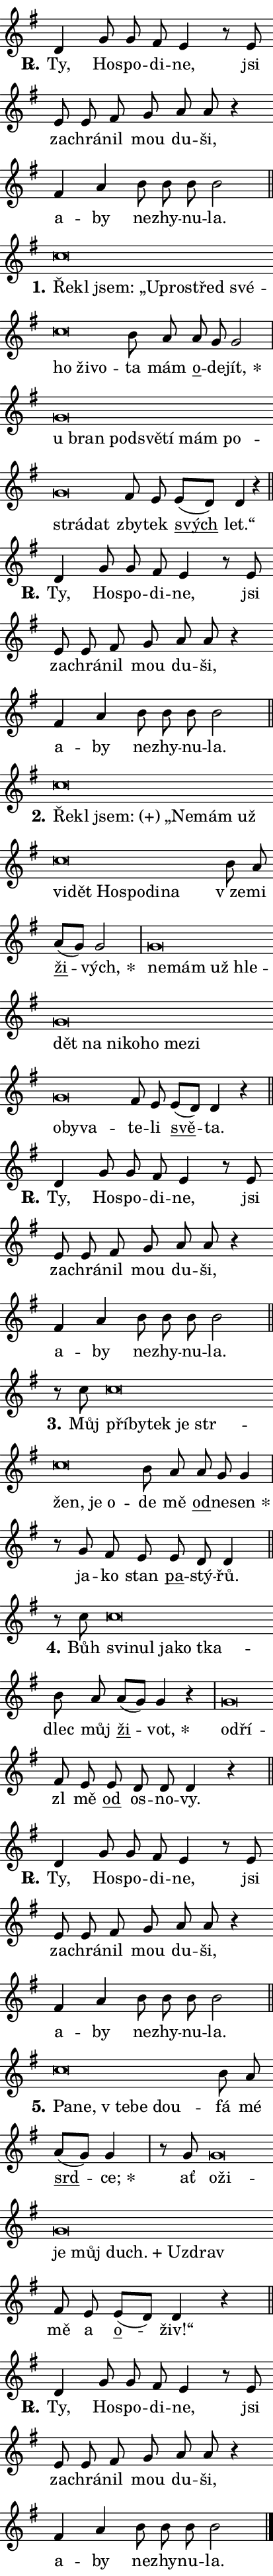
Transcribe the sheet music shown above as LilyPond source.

\version "2.22.1"
\header { tagline = "" }
\paper {
  indent = 0\cm
  top-margin = 0\cm
  right-margin = 0\cm
  bottom-margin = 0\cm
  left-margin = 0\cm
  paper-width = 7\cm
  page-breaking = #ly:one-page-breaking
  system-system-spacing.basic-distance = #11
  score-system-spacing.basic-distance = #11
  ragged-last = ##f
}


%% Author: Thomas Morley
%% https://lists.gnu.org/archive/html/lilypond-user/2020-05/msg00002.html
#(define (line-position grob)
"Returns position of @var[grob} in current system:
   @code{'start}, if at first time-step
   @code{'end}, if at last time-step
   @code{'middle} otherwise
"
  (let* ((col (ly:item-get-column grob))
         (ln (ly:grob-object col 'left-neighbor))
         (rn (ly:grob-object col 'right-neighbor))
         (col-to-check-left (if (ly:grob? ln) ln col))
         (col-to-check-right (if (ly:grob? rn) rn col))
         (break-dir-left
           (and
             (ly:grob-property col-to-check-left 'non-musical #f)
             (ly:item-break-dir col-to-check-left)))
         (break-dir-right
           (and
             (ly:grob-property col-to-check-right 'non-musical #f)
             (ly:item-break-dir col-to-check-right))))
        (cond ((eqv? 1 break-dir-left) 'start)
              ((eqv? -1 break-dir-right) 'end)
              (else 'middle))))

#(define (tranparent-at-line-position vctor)
  (lambda (grob)
  "Relying on @code{line-position} select the relevant enry from @var{vctor}.
Used to determine transparency,"
    (case (line-position grob)
      ((end) (not (vector-ref vctor 0)))
      ((middle) (not (vector-ref vctor 1)))
      ((start) (not (vector-ref vctor 2))))))

noteHeadBreakVisibility =
#(define-music-function (break-visibility)(vector?)
"Makes @code{NoteHead}s transparent relying on @var{break-visibility}"
#{
  \override NoteHead.transparent =
    #(tranparent-at-line-position break-visibility)
#})

#(define delete-ledgers-for-transparent-note-heads
  (lambda (grob)
    "Reads whether a @code{NoteHead} is transparent.
If so this @code{NoteHead} is removed from @code{'note-heads} from
@var{grob}, which is supposed to be @code{LedgerLineSpanner}.
As a result ledgers are not printed for this @code{NoteHead}"
    (let* ((nhds-array (ly:grob-object grob 'note-heads))
           (nhds-list
             (if (ly:grob-array? nhds-array)
                 (ly:grob-array->list nhds-array)
                 '()))
           ;; Relies on the transparent-property being done before
           ;; Staff.LedgerLineSpanner.after-line-breaking is executed.
           ;; This is fragile ...
           (to-keep
             (remove
               (lambda (nhd)
                 (ly:grob-property nhd 'transparent #f))
               nhds-list)))
      ;; TODO find a better method to iterate over grob-arrays, similiar
      ;; to filter/remove etc for lists
      ;; For now rebuilt from scratch
      (set! (ly:grob-object grob 'note-heads)  '())
      (for-each
        (lambda (nhd)
          (ly:pointer-group-interface::add-grob grob 'note-heads nhd))
        to-keep))))

hideNotes = {
  \noteHeadBreakVisibility #begin-of-line-visible
}
unHideNotes = {
  \noteHeadBreakVisibility #all-visible
}

% work-around for resetting accidentals
% https://lilypond.org/doc/v2.23/Documentation/notation/displaying-rhythms#unmetered-music
cadenzaMeasure = {
  \cadenzaOff
  \partial 1024 s1024
  \cadenzaOn
}

#(define-markup-command (accent layout props text) (markup?)
  "Underline accented syllable"
  (interpret-markup layout props
    #{\markup \override #'(offset . 4.3) \underline { #text }#}))

responsum = \markup \concat {
  "R" \hspace #-1.05 \path #0.1 #'((moveto 0 0.07) (lineto 0.9 0.8)) \hspace #0.05 "."
}

\layout {
    \context {
        \Staff
        \remove "Time_signature_engraver"
        \override LedgerLineSpanner.after-line-breaking = #delete-ledgers-for-transparent-note-heads
    }
    \context {
        \Voice {
            \override NoteHead.output-attributes = #'((class . "notehead"))
            \override Hairpin.height = #0.55
        }
    }
    \context {
        \Lyrics {
            \override StanzaNumber.output-attributes = #'((class . "stanzanumber"))
            \override LyricSpace.minimum-distance = #0.9
            \override LyricText.font-name = #"TeX Gyre Schola"
            \override LyricText.font-size = 1
            \override StanzaNumber.font-name = #"TeX Gyre Schola Bold"
            \override StanzaNumber.font-size = 1
        }
    }
}

% magnetic-lyrics.ily
%
%   written by
%     Jean Abou Samra <jean@abou-samra.fr>
%     Werner Lemberg <wl@gnu.org>
%
%   adapted by
%     Jiri Hon <jiri.hon@gmail.com>
%
% Version 2022-Apr-15

% https://www.mail-archive.com/lilypond-user@gnu.org/msg149350.html

#(define (Left_hyphen_pointer_engraver context)
   "Collect syllable-hyphen-syllable occurrences in lyrics and store
them in properties.  This engraver only looks to the left.  For
example, if the lyrics input is @code{foo -- bar}, it does the
following.

@itemize @bullet
@item
Set the @code{text} property of the @code{LyricHyphen} grob between
@q{foo} and @q{bar} to @code{foo}.

@item
Set the @code{left-hyphen} property of the @code{LyricText} grob with
text @q{foo} to the @code{LyricHyphen} grob between @q{foo} and
@q{bar}.
@end itemize

Use this auxiliary engraver in combination with the
@code{lyric-@/text::@/apply-@/magnetic-@/offset!} hook."
   (let ((hyphen #f)
         (text #f))
     (make-engraver
      (acknowledgers
       ((lyric-syllable-interface engraver grob source-engraver)
        (set! text grob)))
      (end-acknowledgers
       ((lyric-hyphen-interface engraver grob source-engraver)
        ;(when (not (grob::has-interface grob 'lyric-space-interface))
          (set! hyphen grob)));)
      ((stop-translation-timestep engraver)
       (when (and text hyphen)
         (ly:grob-set-object! text 'left-hyphen hyphen))
       (set! text #f)
       (set! hyphen #f)))))

#(define (lyric-text::apply-magnetic-offset! grob)
   "If the space between two syllables is less than the value in
property @code{LyricText@/.details@/.squash-threshold}, move the right
syllable to the left so that it gets concatenated with the left
syllable.

Use this function as a hook for
@code{LyricText@/.after-@/line-@/breaking} if the
@code{Left_@/hyphen_@/pointer_@/engraver} is active."
   (let ((hyphen (ly:grob-object grob 'left-hyphen #f)))
     (when hyphen
       (let ((left-text (ly:spanner-bound hyphen LEFT)))
         (when (grob::has-interface left-text 'lyric-syllable-interface)
           (let* ((common (ly:grob-common-refpoint grob left-text X))
                  (this-x-ext (ly:grob-extent grob common X))
                  (left-x-ext
                   (begin
                     ;; Trigger magnetism for left-text.
                     (ly:grob-property left-text 'after-line-breaking)
                     (ly:grob-extent left-text common X)))
                  ;; `delta` is the gap width between two syllables.
                  (delta (- (interval-start this-x-ext)
                            (interval-end left-x-ext)))
                  (details (ly:grob-property grob 'details))
                  (threshold (assoc-get 'squash-threshold details 0.2)))
             (when (< delta threshold)
               (let* (;; We have to manipulate the input text so that
                      ;; ligatures crossing syllable boundaries are not
                      ;; disabled.  For languages based on the Latin
                      ;; script this is essentially a beautification.
                      ;; However, for non-Western scripts it can be a
                      ;; necessity.
                      (lt (ly:grob-property left-text 'text))
                      (rt (ly:grob-property grob 'text))
                      (is-space (grob::has-interface hyphen 'lyric-space-interface))
                      (space (if is-space " " ""))
                      (space-markup (grob-interpret-markup grob " "))
                      (space-size (interval-length (ly:stencil-extent space-markup X)))
                      (extra-delta (if is-space space-size 0))
                      ;; Append new syllable.
                      (ltrt-space (if (and (string? lt) (string? rt))
                                (string-append lt space rt)
                                (make-concat-markup (list lt space rt))))
                      ;; Right-align `ltrt` to the right side.
                      (ltrt-space-markup (grob-interpret-markup
                               grob
                               (make-translate-markup
                                (cons (interval-length this-x-ext) 0)
                                (make-right-align-markup ltrt-space)))))
                 (begin
                   ;; Don't print `left-text`.
                   (ly:grob-set-property! left-text 'stencil #f)
                   ;; Set text and stencil (which holds all collected
                   ;; syllables so far) and shift it to the left.
                   (ly:grob-set-property! grob 'text ltrt-space)
                   (ly:grob-set-property! grob 'stencil ltrt-space-markup)
                   (ly:grob-translate-axis! grob (- (- delta extra-delta)) X))))))))))


#(define (lyric-hyphen::displace-bounds-first grob)
   ;; Make very sure this callback isn't triggered too early.
   (let ((left (ly:spanner-bound grob LEFT))
         (right (ly:spanner-bound grob RIGHT)))
     (ly:grob-property left 'after-line-breaking)
     (ly:grob-property right 'after-line-breaking)
     (ly:lyric-hyphen::print grob)))

squashThreshold = #0.4

\layout {
  \context {
    \Lyrics
    \consists #Left_hyphen_pointer_engraver
    \override LyricText.after-line-breaking =
      #lyric-text::apply-magnetic-offset!
    \override LyricHyphen.stencil = #lyric-hyphen::displace-bounds-first
    \override LyricText.details.squash-threshold = \squashThreshold
    \override LyricHyphen.minimum-distance = 0
    \override LyricHyphen.minimum-length = \squashThreshold
  }
}

squash = \override LyricText.details.squash-threshold = 9999
unSquash = \override LyricText.details.squash-threshold = \squashThreshold

left = \override LyricText.self-alignment-X = #LEFT
unLeft = \revert LyricText.self-alignment-X

starOffset = #(lambda (grob) 
                (let ((x_offset (ly:self-alignment-interface::aligned-on-x-parent grob)))
                  (if (= x_offset 0) 0 (+ x_offset 1.2))))

star = #(define-music-function (syllable)(string?)
"Append star separator at the end of a syllable"
#{
  \once \override LyricText.X-offset = #starOffset
  \lyricmode { \markup {
    #syllable
    \override #'((font-name . "TeX Gyre Schola Bold")) \hspace #0.2 \lower #0.65 \larger "*"
  } }
#})

starAccent = #(define-music-function (syllable)(string?)
"Append star separator at the end of a syllable and make accent"
#{
  \once \override LyricText.X-offset = #starOffset
  \lyricmode { \markup {
    \accent #syllable
    \override #'((font-name . "TeX Gyre Schola Bold")) \hspace #0.2 \lower #0.65 \larger "*"
  } }
#})

breath = #(define-music-function (syllable)(string?)
"Append breathing indicator at the end of a syllable"
#{
  \lyricmode { \markup { #syllable "+" } }
#})

optionalBreath = #(define-music-function (syllable)(string?)
"Append optional breathing indicator at the end of a syllable"
#{
  \lyricmode { \markup { #syllable "(+)" } }
#})


\score {
    <<
        \new Voice = "melody" { \cadenzaOn \key g \major \relative { d'4 g8 g fis e4 r8 e8 \bar "" e e \bar "" fis g \bar "" a a r4 \bar "" fis a b8 b b b2 \cadenzaMeasure \bar "||" \break }
\relative { c''\breve*1/16 \hideNotes \breve*1/16 \bar "" \breve*1/16 \bar "" \breve*1/16 \bar "" \breve*1/16 \bar "" \breve*1/16 \bar "" \breve*1/16 \bar "" \breve*1/16 \breve*1/16 \bar "" \unHideNotes b8 a \bar "" a g g2 \cadenzaMeasure \bar "|" g\breve*1/16 \hideNotes \breve*1/16 \bar "" \breve*1/16 \bar "" \breve*1/16 \bar "" \breve*1/16 \bar "" \breve*1/16 \bar "" \breve*1/16 \bar "" \breve*1/16 \breve*1/16 \bar "" \unHideNotes fis8 e \bar "" e[( d)] d4 r \cadenzaMeasure \bar "||" \break }
\relative { d'4 g8 g fis e4 r8 e8 \bar "" e e \bar "" fis g \bar "" a a r4 \bar "" fis a b8 b b b2 \cadenzaMeasure \bar "||" \break }
\relative { c''\breve*1/16 \hideNotes \breve*1/16 \bar "" \breve*1/16 \bar "" \breve*1/16 \bar "" \breve*1/16 \bar "" \breve*1/16 \bar "" \breve*1/16 \bar "" \breve*1/16 \bar "" \breve*1/16 \bar "" \breve*1/16 \bar "" \breve*1/16 \breve*1/16 \bar "" \unHideNotes b8 a \bar "" a[( g)] g2 \cadenzaMeasure \bar "|" g\breve*1/16 \hideNotes \breve*1/16 \bar "" \breve*1/16 \bar "" \breve*1/16 \bar "" \breve*1/16 \bar "" \breve*1/16 \bar "" \breve*1/16 \bar "" \breve*1/16 \bar "" \breve*1/16 \bar "" \breve*1/16 \bar "" \breve*1/16 \bar "" \breve*1/16 \bar "" \breve*1/16 \breve*1/16 \bar "" \unHideNotes fis8 e \bar "" e[( d)] d4 r \cadenzaMeasure \bar "||" \break }
\relative { d'4 g8 g fis e4 r8 e8 \bar "" e e \bar "" fis g \bar "" a a r4 \bar "" fis a b8 b b b2 \cadenzaMeasure \bar "||" \break }
\relative { r8 c''8 c\breve*1/16 \hideNotes \breve*1/16 \bar "" \breve*1/16 \bar "" \breve*1/16 \bar "" \breve*1/16 \bar "" \breve*1/16 \bar "" \breve*1/16 \breve*1/16 \bar "" \unHideNotes b8 a \bar "" a g g4 \cadenzaMeasure \bar "|" r8 g fis8 e \bar "" e d d4 \cadenzaMeasure \bar "||" \break }
\relative { r8 c''8 c\breve*1/16 \hideNotes \breve*1/16 \bar "" \breve*1/16 \bar "" \breve*1/16 \breve*1/16 \bar "" \unHideNotes b8 a \bar "" a[( g)] g4 r \cadenzaMeasure \bar "|" g\breve*1/16 \hideNotes \breve*1/16 \bar "" \unHideNotes fis8 e \bar "" e d d d4 r \cadenzaMeasure \bar "||" \break }
\relative { d'4 g8 g fis e4 r8 e8 \bar "" e e \bar "" fis g \bar "" a a r4 \bar "" fis a b8 b b b2 \cadenzaMeasure \bar "||" \break }
\relative { c''\breve*1/16 \hideNotes \breve*1/16 \bar "" \breve*1/16 \bar "" \breve*1/16 \breve*1/16 \bar "" \unHideNotes b8 a \bar "" a[( g)] g4 \cadenzaMeasure \bar "|" r8 g8 g\breve*1/16 \hideNotes \breve*1/16 \bar "" \breve*1/16 \bar "" \breve*1/16 \bar "" \breve*1/16 \bar "" \breve*1/16 \breve*1/16 \bar "" \unHideNotes fis8 e \bar "" e[( d)] d4 r \cadenzaMeasure \bar "||" \break }
\relative { d'4 g8 g fis e4 r8 e8 \bar "" e e \bar "" fis g \bar "" a a r4 \bar "" fis a b8 b b b2 \cadenzaMeasure \bar "||" \break } \bar "|." }
        \new Lyrics \lyricsto "melody" { \lyricmode { \set stanza = \responsum
Ty, Ho -- spo -- di -- ne, jsi za -- chrá -- nil mou du -- ši, a -- by ne -- zhy -- nu -- la.
\set stanza = "1."
\left Ře -- \squash kl jsem: „Upro -- střed své -- ho ži -- vo -- \unLeft \unSquash ta mám \markup \accent o -- de -- \star jít, \left u \squash bran pod -- svě -- tí mám po -- strá -- dat \unLeft \unSquash zby -- tek \markup \accent svých let.“
\set stanza = \responsum
Ty, Ho -- spo -- di -- ne, jsi za -- chrá -- nil mou du -- ši, a -- by ne -- zhy -- nu -- la.
\set stanza = "2."
\left Ře -- \squash kl \optionalBreath jsem: „Ne -- mám už vi -- dět Ho -- spo -- di -- na \unLeft \unSquash "v ze" -- mi \markup \accent ži -- \star vých, \left ne -- \squash mám už hle -- dět na ni -- ko -- ho me -- zi o -- by -- va -- \unLeft \unSquash te -- li \markup \accent svě -- ta.
\set stanza = \responsum
Ty, Ho -- spo -- di -- ne, jsi za -- chrá -- nil mou du -- ši, a -- by ne -- zhy -- nu -- la.
\set stanza = "3."
Můj \left pří -- \squash by -- tek je str -- žen, je o -- \unLeft \unSquash de mě \markup \accent od -- ne -- \star sen ja -- ko stan \markup \accent pa -- stý -- řů.
\set stanza = "4."
Bůh \left svi -- \squash nul ja -- ko tka -- \unLeft \unSquash dlec můj \markup \accent ži -- \star vot, \left od -- \squash ří -- \unLeft \unSquash zl mě \markup \accent od os -- no -- vy.
\set stanza = \responsum
Ty, Ho -- spo -- di -- ne, jsi za -- chrá -- nil mou du -- ši, a -- by ne -- zhy -- nu -- la.
\set stanza = "5."
\left Pa -- \squash ne, "v te" -- be dou -- \unLeft \unSquash fá mé \markup \accent srd -- \star ce; ať \left o -- \squash ži -- je můj \breath "duch." Uz -- drav \unLeft \unSquash mě a \markup \accent o -- živ!“
\set stanza = \responsum
Ty, Ho -- spo -- di -- ne, jsi za -- chrá -- nil mou du -- ši, a -- by ne -- zhy -- nu -- la. } }
    >>
    \layout {}
}
